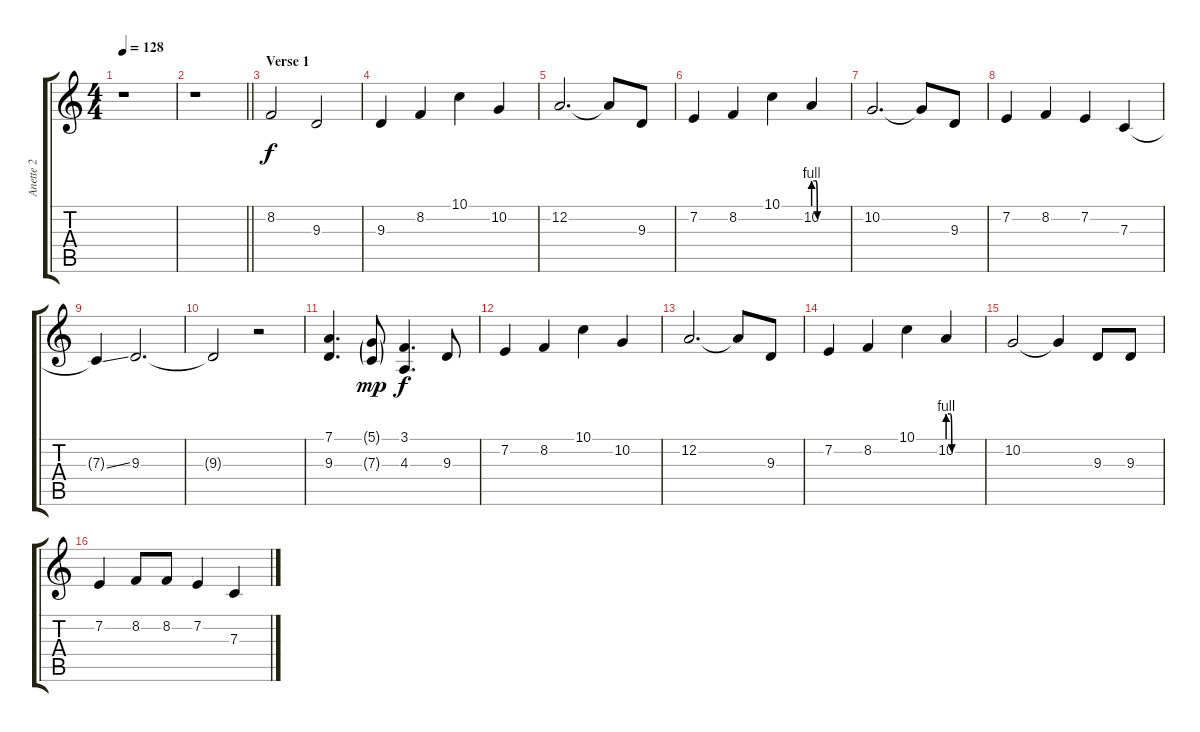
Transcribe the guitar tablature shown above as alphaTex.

\track ("Anette 2" "Anette 2") {instrument brightacousticpiano}
\staff {score tabs}
\tuning (D4 A3 F3 C3 G2 D2) {hide}
\ts (4 4)
\tempo 128
\clef g2
\ks c
r.1{dy f} |
\barLineRight lightlight
r.1{instrument distortionguitar} |
\section ("" "Verse 1")
8.2.2 9.3.2 |
9.3.4 8.2.4 10.1.4 10.2.4 |
12.2.2{d} 12.2{t}.8 9.3.8 |
7.2.4 8.2.4 10.1.4 10.2{be (custom 0 4 2 4 5 4 7 0 10 0 15 0 60 0)}.4 |
10.2.2{d} 10.2{t}.8 9.3.8 |
7.2.4 8.2.4 7.2.4 7.3.4 |
7.3{ss t}.4 9.3.2{d} |
9.3{t}.2 r.2 |
(7.1 9.3).4{d} (5.1{g} 7.3{g}).8{dy mp} (3.1 4.3).4{d dy f} 9.3.8 |
7.2.4 8.2.4 10.1.4 10.2.4 |
12.2.2{d} 12.2{t}.8 9.3.8 |
7.2.4 8.2.4 10.1.4 10.2{be (custom 0 4 2 4 5 4 7 0 10 0 15 0 60 0)}.4 |
10.2.2 10.2{t}.4 9.3.8 9.3.8 |
7.2.4 8.2.8 8.2.8 7.2.4 7.3.4
